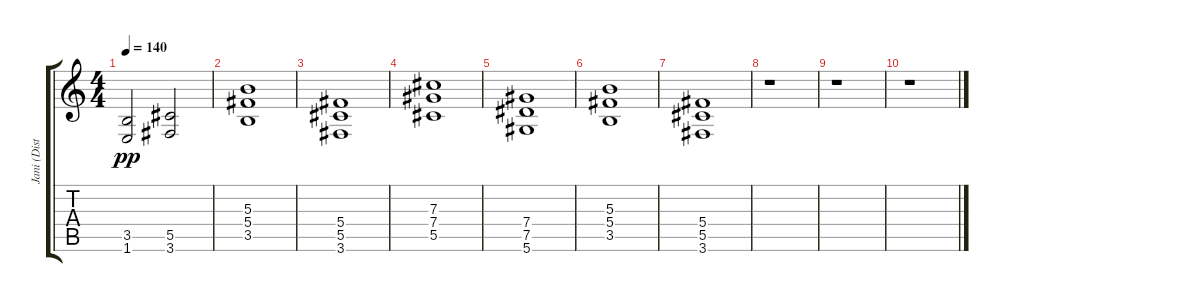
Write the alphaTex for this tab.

\track ("Jani (Distortion Guitar)" "Jani (Dist") {instrument distortionguitar}
\staff {score tabs}
\tuning (Eb4 Bb3 Gb3 Db3 Ab2 Eb2) {hide}
\ts (4 4)
\tempo 140
\clef g2
\ks c
(3.5 1.6).2{dy pp} (5.5 3.6).2 |
(5.3 5.4 3.5).1{volume 16 instrument distortionguitar} |
(5.4 5.5 3.6).1 |
(7.3 7.4 5.5).1 |
(7.4 7.5 5.6).1 |
(5.3 5.4 3.5).1 |
(5.4 5.5 3.6).1 |
r.1 |
r.1 |
r.1
